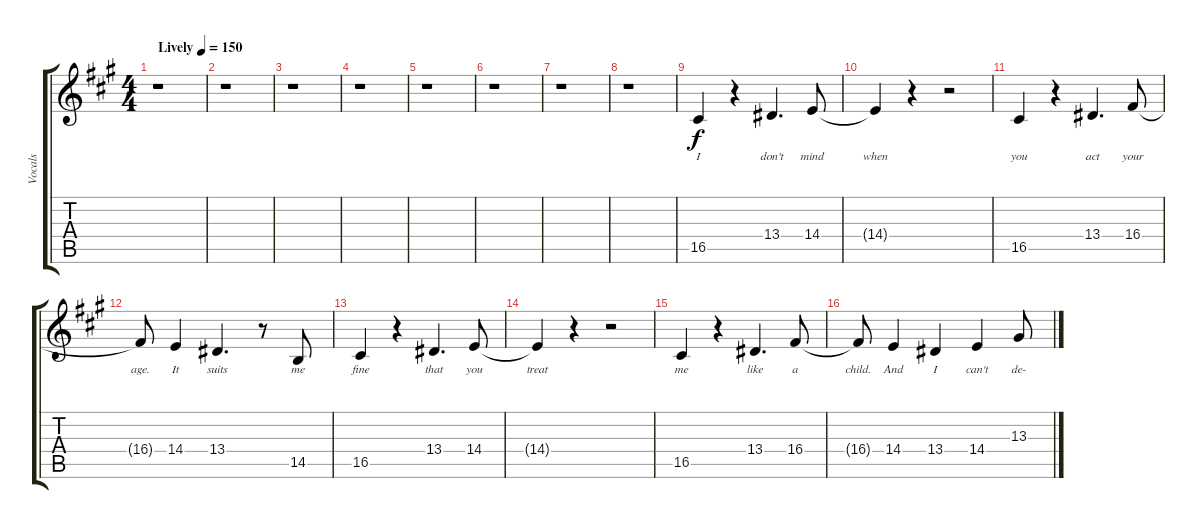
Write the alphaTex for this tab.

\track ("Vocals" "Vocals") {instrument flute}
\staff {score tabs}
\tuning (E4 B3 G3 D3 A2 E2) {hide}
\ts (4 4)
\tempo (150 "Lively")
\clef g2
\ks a
r.1{dy f instrument flute} |
r.1 |
r.1 |
r.1 |
r.1 |
r.1 |
r.1 |
r.1 |
16.5.4{lyrics (0 "I") lyrics (1 "") lyrics (2 "") lyrics (3 "") lyrics (4 "")} r.4 13.4.4{d lyrics (0 "don't") lyrics (1 "") lyrics (2 "") lyrics (3 "") lyrics (4 "")} 14.4.8{lyrics (0 "mind") lyrics (1 "") lyrics (2 "") lyrics (3 "") lyrics (4 "")} |
14.4{t}.4{lyrics (0 "when") lyrics (1 "") lyrics (2 "") lyrics (3 "") lyrics (4 "")} r.4 r.2 |
16.5.4{lyrics (0 "you") lyrics (1 "") lyrics (2 "") lyrics (3 "") lyrics (4 "")} r.4 13.4.4{d lyrics (0 "act") lyrics (1 "") lyrics (2 "") lyrics (3 "") lyrics (4 "")} 16.4.8{lyrics (0 "your") lyrics (1 "") lyrics (2 "") lyrics (3 "") lyrics (4 "")} |
16.4{t}.8{lyrics (0 "age.") lyrics (1 "") lyrics (2 "") lyrics (3 "") lyrics (4 "")} 14.4.4{lyrics (0 "It") lyrics (1 "") lyrics (2 "") lyrics (3 "") lyrics (4 "")} 13.4.4{d lyrics (0 "suits") lyrics (1 "") lyrics (2 "") lyrics (3 "") lyrics (4 "")} r.8 14.5.8{lyrics (0 "me") lyrics (1 "") lyrics (2 "") lyrics (3 "") lyrics (4 "")} |
16.5.4{lyrics (0 "fine") lyrics (1 "") lyrics (2 "") lyrics (3 "") lyrics (4 "")} r.4 13.4.4{d lyrics (0 "that") lyrics (1 "") lyrics (2 "") lyrics (3 "") lyrics (4 "")} 14.4.8{lyrics (0 "you") lyrics (1 "") lyrics (2 "") lyrics (3 "") lyrics (4 "")} |
14.4{t}.4{lyrics (0 "treat") lyrics (1 "") lyrics (2 "") lyrics (3 "") lyrics (4 "")} r.4 r.2 |
16.5.4{lyrics (0 "me") lyrics (1 "") lyrics (2 "") lyrics (3 "") lyrics (4 "")} r.4 13.4.4{d lyrics (0 "like") lyrics (1 "") lyrics (2 "") lyrics (3 "") lyrics (4 "")} 16.4.8{lyrics (0 "a") lyrics (1 "") lyrics (2 "") lyrics (3 "") lyrics (4 "")} |
16.4{t}.8{lyrics (0 "child.") lyrics (1 "") lyrics (2 "") lyrics (3 "") lyrics (4 "")} 14.4.4{lyrics (0 "And") lyrics (1 "") lyrics (2 "") lyrics (3 "") lyrics (4 "")} 13.4.4{lyrics (0 "I") lyrics (1 "") lyrics (2 "") lyrics (3 "") lyrics (4 "")} 14.4.4{lyrics (0 "can't") lyrics (1 "") lyrics (2 "") lyrics (3 "") lyrics (4 "")} 13.3.8{lyrics (0 "de-") lyrics (1 "") lyrics (2 "") lyrics (3 "") lyrics (4 "")}
